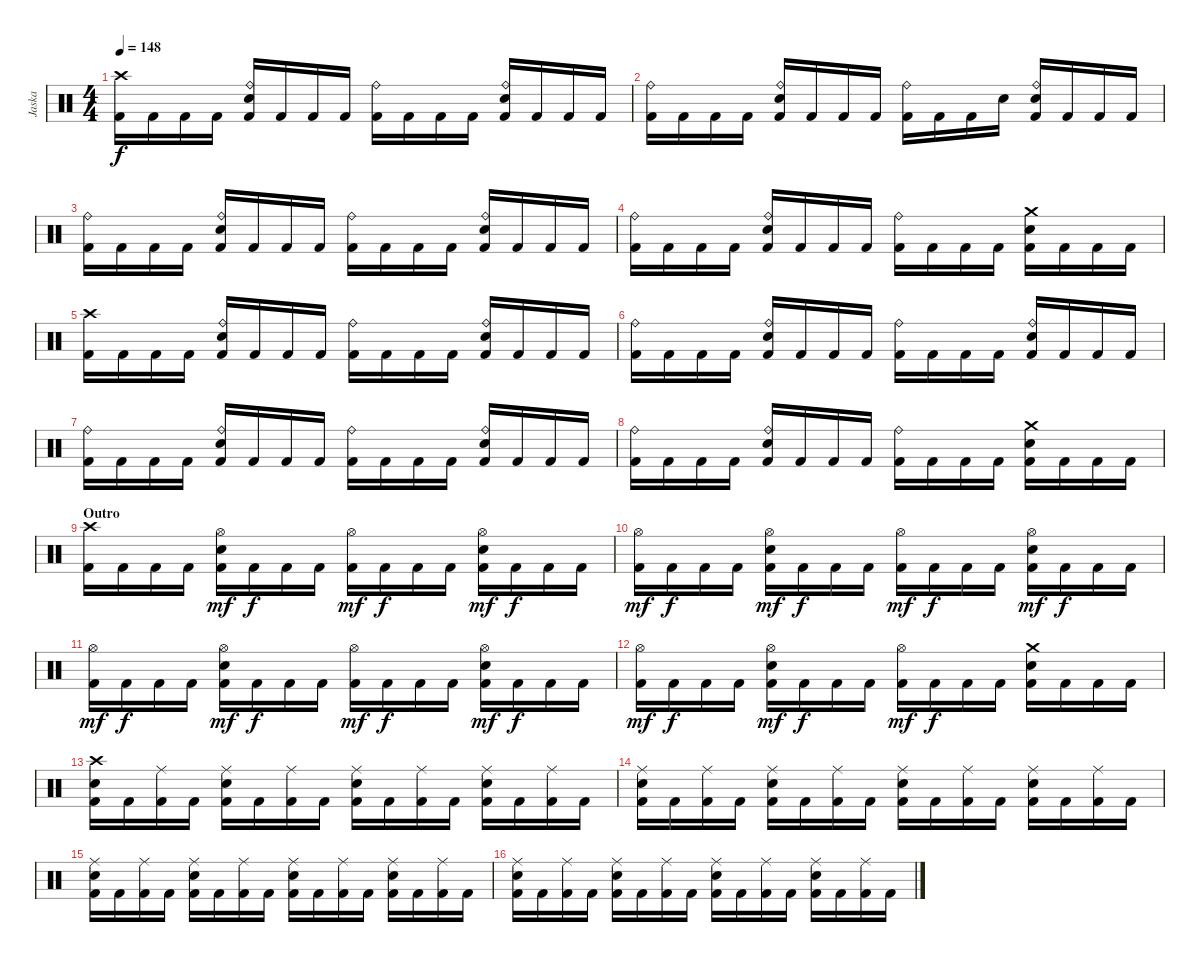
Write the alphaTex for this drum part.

\track ("Jaska" "Jaska") {instrument percussion}
\staff {score}
\articulation defaults
\ts (4 4)
\tempo 148
\clef neutral
\ks c
("Crash high (hit)" "Kick (hit) 2").16{dy f} "Kick (hit) 2".16 "Kick (hit) 2".16 "Kick (hit) 2".16 ("Ride (bell)" "Snare (hit) 2" "Kick (hit) 2").16 "Kick (hit) 2".16 "Kick (hit) 2".16 "Kick (hit) 2".16 ("Ride (bell)" "Kick (hit) 2").16 "Kick (hit) 2".16 "Kick (hit) 2".16 "Kick (hit) 2".16 ("Ride (bell)" "Snare (hit) 2" "Kick (hit) 2").16 "Kick (hit) 2".16 "Kick (hit) 2".16 "Kick (hit) 2".16 |
("Ride (bell)" "Kick (hit) 2").16 "Kick (hit) 2".16 "Kick (hit) 2".16 "Kick (hit) 2".16 ("Ride (bell)" "Snare (hit) 2" "Kick (hit) 2").16 "Kick (hit) 2".16 "Kick (hit) 2".16 "Kick (hit) 2".16 ("Ride (bell)" "Kick (hit) 2").16 "Kick (hit) 2".16 "Kick (hit) 2".16 "Snare (hit)".16 ("Ride (bell)" "Snare (hit) 2" "Kick (hit) 2").16 "Kick (hit) 2".16 "Kick (hit) 2".16 "Kick (hit) 2".16 |
("Ride (bell)" "Kick (hit) 2").16 "Kick (hit) 2".16 "Kick (hit) 2".16 "Kick (hit) 2".16 ("Ride (bell)" "Snare (hit) 2" "Kick (hit) 2").16 "Kick (hit) 2".16 "Kick (hit) 2".16 "Kick (hit) 2".16 ("Ride (bell)" "Kick (hit) 2").16 "Kick (hit) 2".16 "Kick (hit) 2".16 "Kick (hit) 2".16 ("Ride (bell)" "Snare (hit) 2" "Kick (hit) 2").16 "Kick (hit) 2".16 "Kick (hit) 2".16 "Kick (hit) 2".16 |
("Ride (bell)" "Kick (hit) 2").16 "Kick (hit) 2".16 "Kick (hit) 2".16 "Kick (hit) 2".16 ("Ride (bell)" "Snare (hit) 2" "Kick (hit) 2").16 "Kick (hit) 2".16 "Kick (hit) 2".16 "Kick (hit) 2".16 ("Ride (bell)" "Kick (hit) 2").16 "Kick (hit) 2".16 "Kick (hit) 2".16 "Kick (hit) 2".16 ("Crash medium (hit)" "Snare (hit) 2" "Kick (hit) 2").16 "Kick (hit) 2".16 "Kick (hit) 2".16 "Kick (hit) 2".16 |
("Crash high (hit)" "Kick (hit) 2").16 "Kick (hit) 2".16 "Kick (hit) 2".16 "Kick (hit) 2".16 ("Ride (bell)" "Snare (hit) 2" "Kick (hit) 2").16 "Kick (hit) 2".16 "Kick (hit) 2".16 "Kick (hit) 2".16 ("Ride (bell)" "Kick (hit) 2").16 "Kick (hit) 2".16 "Kick (hit) 2".16 "Kick (hit) 2".16 ("Ride (bell)" "Snare (hit) 2" "Kick (hit) 2").16 "Kick (hit) 2".16 "Kick (hit) 2".16 "Kick (hit) 2".16 |
("Ride (bell)" "Kick (hit) 2").16 "Kick (hit) 2".16 "Kick (hit) 2".16 "Kick (hit) 2".16 ("Ride (bell)" "Snare (hit) 2" "Kick (hit) 2").16 "Kick (hit) 2".16 "Kick (hit) 2".16 "Kick (hit) 2".16 ("Ride (bell)" "Kick (hit) 2").16 "Kick (hit) 2".16 "Kick (hit) 2".16 "Kick (hit) 2".16 ("Ride (bell)" "Snare (hit) 2" "Kick (hit) 2").16 "Kick (hit) 2".16 "Kick (hit) 2".16 "Kick (hit) 2".16 |
("Ride (bell)" "Kick (hit) 2").16 "Kick (hit) 2".16 "Kick (hit) 2".16 "Kick (hit) 2".16 ("Ride (bell)" "Snare (hit) 2" "Kick (hit) 2").16 "Kick (hit) 2".16 "Kick (hit) 2".16 "Kick (hit) 2".16 ("Ride (bell)" "Kick (hit) 2").16 "Kick (hit) 2".16 "Kick (hit) 2".16 "Kick (hit) 2".16 ("Ride (bell)" "Snare (hit) 2" "Kick (hit) 2").16 "Kick (hit) 2".16 "Kick (hit) 2".16 "Kick (hit) 2".16 |
("Ride (bell)" "Kick (hit) 2").16 "Kick (hit) 2".16 "Kick (hit) 2".16 "Kick (hit) 2".16 ("Ride (bell)" "Snare (hit) 2" "Kick (hit) 2").16 "Kick (hit) 2".16 "Kick (hit) 2".16 "Kick (hit) 2".16 ("Ride (bell)" "Kick (hit) 2").16 "Kick (hit) 2".16 "Kick (hit) 2".16 "Kick (hit) 2".16 ("Crash medium (hit)" "Snare (hit) 2" "Kick (hit) 2").16 "Kick (hit) 2".16 "Kick (hit) 2".16 "Kick (hit) 2".16 |
\section ("" "Outro")
("Crash high (hit)" "Kick (hit) 2").16 "Kick (hit) 2".16 "Kick (hit) 2".16 "Kick (hit) 2".16 ("Hi-Hat (open)" "Snare (hit) 2" "Kick (hit) 2").16{dy mf} "Kick (hit) 2".16{dy f} "Kick (hit) 2".16 "Kick (hit) 2".16 ("Hi-Hat (open)" "Kick (hit) 2").16{dy mf} "Kick (hit) 2".16{dy f} "Kick (hit) 2".16 "Kick (hit) 2".16 ("Hi-Hat (open)" "Snare (hit) 2" "Kick (hit) 2").16{dy mf} "Kick (hit) 2".16{dy f} "Kick (hit) 2".16 "Kick (hit) 2".16 |
("Hi-Hat (open)" "Kick (hit) 2").16{dy mf} "Kick (hit) 2".16{dy f} "Kick (hit) 2".16 "Kick (hit) 2".16 ("Hi-Hat (open)" "Snare (hit) 2" "Kick (hit) 2").16{dy mf} "Kick (hit) 2".16{dy f} "Kick (hit) 2".16 "Kick (hit) 2".16 ("Hi-Hat (open)" "Kick (hit) 2").16{dy mf} "Kick (hit) 2".16{dy f} "Kick (hit) 2".16 "Kick (hit) 2".16 ("Hi-Hat (open)" "Snare (hit) 2" "Kick (hit) 2").16{dy mf} "Kick (hit) 2".16{dy f} "Kick (hit) 2".16 "Kick (hit) 2".16 |
("Hi-Hat (open)" "Kick (hit) 2").16{dy mf} "Kick (hit) 2".16{dy f} "Kick (hit) 2".16 "Kick (hit) 2".16 ("Hi-Hat (open)" "Snare (hit) 2" "Kick (hit) 2").16{dy mf} "Kick (hit) 2".16{dy f} "Kick (hit) 2".16 "Kick (hit) 2".16 ("Hi-Hat (open)" "Kick (hit) 2").16{dy mf} "Kick (hit) 2".16{dy f} "Kick (hit) 2".16 "Kick (hit) 2".16 ("Hi-Hat (open)" "Snare (hit) 2" "Kick (hit) 2").16{dy mf} "Kick (hit) 2".16{dy f} "Kick (hit) 2".16 "Kick (hit) 2".16 |
("Hi-Hat (open)" "Kick (hit) 2").16{dy mf} "Kick (hit) 2".16{dy f} "Kick (hit) 2".16 "Kick (hit) 2".16 ("Hi-Hat (open)" "Snare (hit) 2" "Kick (hit) 2").16{dy mf} "Kick (hit) 2".16{dy f} "Kick (hit) 2".16 "Kick (hit) 2".16 ("Hi-Hat (open)" "Kick (hit) 2").16{dy mf} "Kick (hit) 2".16{dy f} "Kick (hit) 2".16 "Kick (hit) 2".16 ("Crash medium (hit)" "Snare (hit) 2" "Kick (hit) 2").16 "Kick (hit) 2".16 "Kick (hit) 2".16 "Kick (hit) 2".16 |
("Crash high (hit)" "Snare (hit) 2" "Kick (hit) 2").16 "Kick (hit) 2".16 ("Ride (middle)" "Kick (hit) 2").16 "Kick (hit) 2".16 ("Ride (middle)" "Snare (hit) 2" "Kick (hit) 2").16 "Kick (hit) 2".16 ("Ride (middle)" "Kick (hit) 2").16 "Kick (hit) 2".16 ("Ride (middle)" "Snare (hit) 2" "Kick (hit) 2").16 "Kick (hit) 2".16 ("Ride (middle)" "Kick (hit) 2").16 "Kick (hit) 2".16 ("Ride (middle)" "Snare (hit) 2" "Kick (hit) 2").16 "Kick (hit) 2".16 ("Ride (middle)" "Kick (hit) 2").16 "Kick (hit) 2".16 |
("Ride (middle)" "Snare (hit) 2" "Kick (hit) 2").16 "Kick (hit) 2".16 ("Ride (middle)" "Kick (hit) 2").16 "Kick (hit) 2".16 ("Ride (middle)" "Snare (hit) 2" "Kick (hit) 2").16 "Kick (hit) 2".16 ("Ride (middle)" "Kick (hit) 2").16 "Kick (hit) 2".16 ("Ride (middle)" "Snare (hit) 2" "Kick (hit) 2").16 "Kick (hit) 2".16 ("Ride (middle)" "Kick (hit) 2").16 "Kick (hit) 2".16 ("Ride (middle)" "Snare (hit) 2" "Kick (hit) 2").16 "Kick (hit) 2".16 ("Ride (middle)" "Kick (hit) 2").16 "Kick (hit) 2".16 |
("Ride (middle)" "Snare (hit) 2" "Kick (hit) 2").16 "Kick (hit) 2".16 ("Ride (middle)" "Kick (hit) 2").16 "Kick (hit) 2".16 ("Ride (middle)" "Snare (hit) 2" "Kick (hit) 2").16 "Kick (hit) 2".16 ("Ride (middle)" "Kick (hit) 2").16 "Kick (hit) 2".16 ("Ride (middle)" "Snare (hit) 2" "Kick (hit) 2").16 "Kick (hit) 2".16 ("Ride (middle)" "Kick (hit) 2").16 "Kick (hit) 2".16 ("Ride (middle)" "Snare (hit) 2" "Kick (hit) 2").16 "Kick (hit) 2".16 ("Ride (middle)" "Kick (hit) 2").16 "Kick (hit) 2".16 |
("Ride (middle)" "Snare (hit) 2" "Kick (hit) 2").16 "Kick (hit) 2".16 ("Ride (middle)" "Kick (hit) 2").16 "Kick (hit) 2".16 ("Ride (middle)" "Snare (hit) 2" "Kick (hit) 2").16 "Kick (hit) 2".16 ("Ride (middle)" "Kick (hit) 2").16 "Kick (hit) 2".16 ("Ride (middle)" "Snare (hit) 2" "Kick (hit) 2").16 "Kick (hit) 2".16 ("Ride (middle)" "Kick (hit) 2").16 "Kick (hit) 2".16 ("Ride (middle)" "Snare (hit) 2" "Kick (hit) 2").16 "Kick (hit) 2".16 ("Ride (middle)" "Kick (hit) 2").16 "Kick (hit) 2".16
